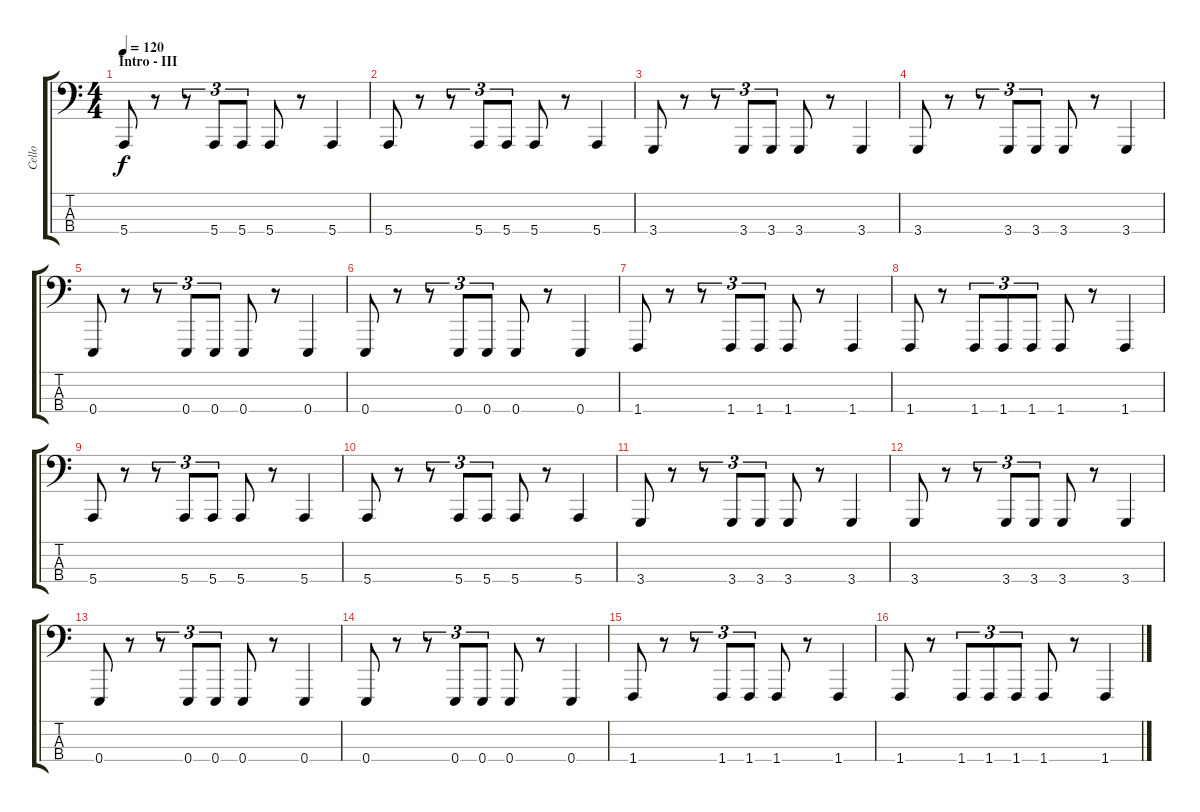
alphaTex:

\track ("Cello" "Cello") {instrument cello}
\staff {score tabs}
\tuning (G2 D2 A1 E1) {hide}
\ts (4 4)
\section ("" "Intro - III")
\tempo 120
\clef f4
\ks c
5.4.8{dy f} r.8 r.8{tu (3 2)} 5.4.8{tu (3 2)} 5.4.8{tu (3 2)} 5.4.8 r.8 5.4.4 |
5.4.8 r.8 r.8{tu (3 2)} 5.4.8{tu (3 2)} 5.4.8{tu (3 2)} 5.4.8 r.8 5.4.4 |
3.4.8 r.8 r.8{tu (3 2)} 3.4.8{tu (3 2)} 3.4.8{tu (3 2)} 3.4.8 r.8 3.4.4 |
3.4.8 r.8 r.8{tu (3 2)} 3.4.8{tu (3 2)} 3.4.8{tu (3 2)} 3.4.8 r.8 3.4.4 |
0.4.8 r.8 r.8{tu (3 2)} 0.4.8{tu (3 2)} 0.4.8{tu (3 2)} 0.4.8 r.8 0.4.4 |
0.4.8 r.8 r.8{tu (3 2)} 0.4.8{tu (3 2)} 0.4.8{tu (3 2)} 0.4.8 r.8 0.4.4 |
1.4.8 r.8 r.8{tu (3 2)} 1.4.8{tu (3 2)} 1.4.8{tu (3 2)} 1.4.8 r.8 1.4.4 |
1.4.8 r.8 1.4.8{tu (3 2)} 1.4.8{tu (3 2)} 1.4.8{tu (3 2)} 1.4.8 r.8 1.4.4 |
5.4.8 r.8 r.8{tu (3 2)} 5.4.8{tu (3 2)} 5.4.8{tu (3 2)} 5.4.8 r.8 5.4.4 |
5.4.8 r.8 r.8{tu (3 2)} 5.4.8{tu (3 2)} 5.4.8{tu (3 2)} 5.4.8 r.8 5.4.4 |
3.4.8 r.8 r.8{tu (3 2)} 3.4.8{tu (3 2)} 3.4.8{tu (3 2)} 3.4.8 r.8 3.4.4 |
3.4.8 r.8 r.8{tu (3 2)} 3.4.8{tu (3 2)} 3.4.8{tu (3 2)} 3.4.8 r.8 3.4.4 |
0.4.8 r.8 r.8{tu (3 2)} 0.4.8{tu (3 2)} 0.4.8{tu (3 2)} 0.4.8 r.8 0.4.4 |
0.4.8 r.8 r.8{tu (3 2)} 0.4.8{tu (3 2)} 0.4.8{tu (3 2)} 0.4.8 r.8 0.4.4 |
1.4.8 r.8 r.8{tu (3 2)} 1.4.8{tu (3 2)} 1.4.8{tu (3 2)} 1.4.8 r.8 1.4.4 |
1.4.8 r.8 1.4.8{tu (3 2)} 1.4.8{tu (3 2)} 1.4.8{tu (3 2)} 1.4.8 r.8 1.4.4
